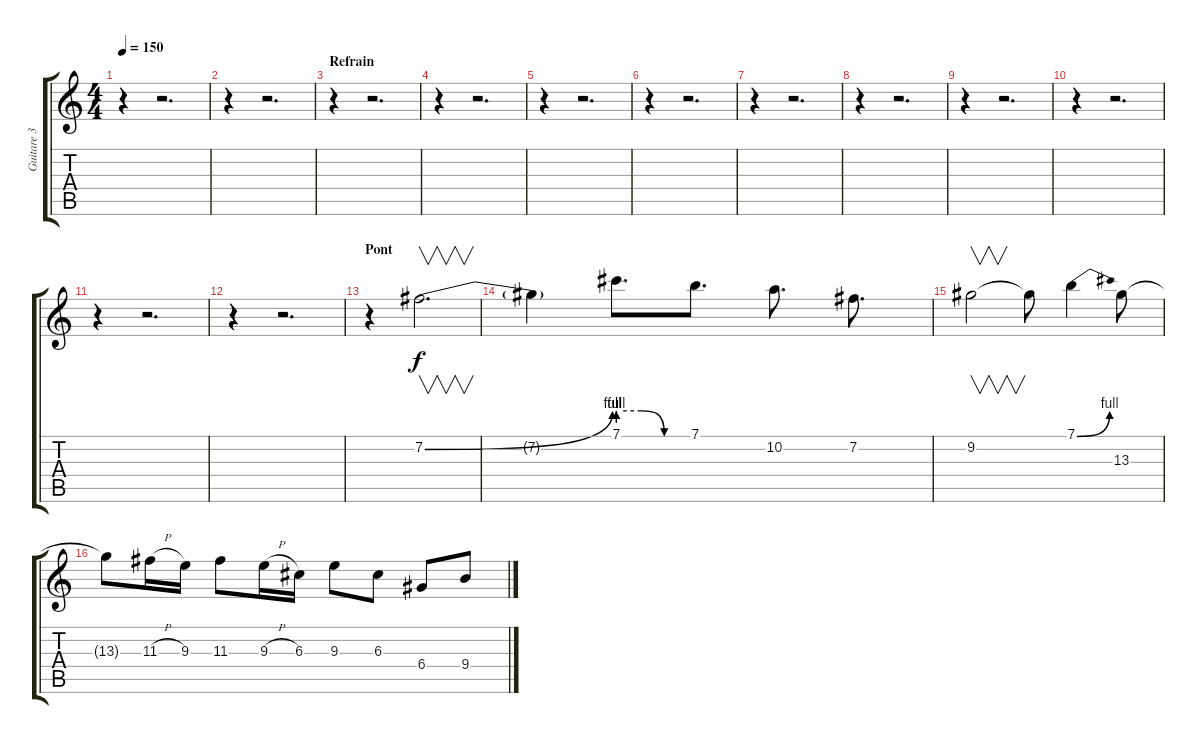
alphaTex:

\track ("Guitare 3" "Guitare 3") {instrument overdrivenguitar}
\staff {score tabs}
\tuning (E4 B3 G3 D3 A2 E2) {hide}
\ts (4 4)
\tempo 150
\clef g2
\ks c
r.4{dy f} r.2{d} |
r.4 r.2{d} |
\section ("" "Refrain")
r.4 r.2{d} |
r.4 r.2{d} |
r.4 r.2{d} |
r.4 r.2{d} |
r.4 r.2{d} |
r.4 r.2{d} |
r.4 r.2{d} |
r.4 r.2{d} |
r.4 r.2{d} |
r.4 r.2{d} |
\section ("" "Pont")
r.4 7.2{be (bend 0 0 60 4)}.2{v d} |
7.2{t}.4 7.1{be (custom 0 4 20 4 40 0 60 0)}.8{d} 7.1.8{d} 10.2.8{d} 7.2.8{d} |
9.2.2{v} 9.2{t}.8 7.1{be (bend 0 0 60 4)}.4 13.3.8 |
13.3{t}.8 11.3{h}.16 9.3.16 11.3.8 9.3{h}.16 6.3.16 9.3.8 6.3.8 6.4.8 9.4.8
